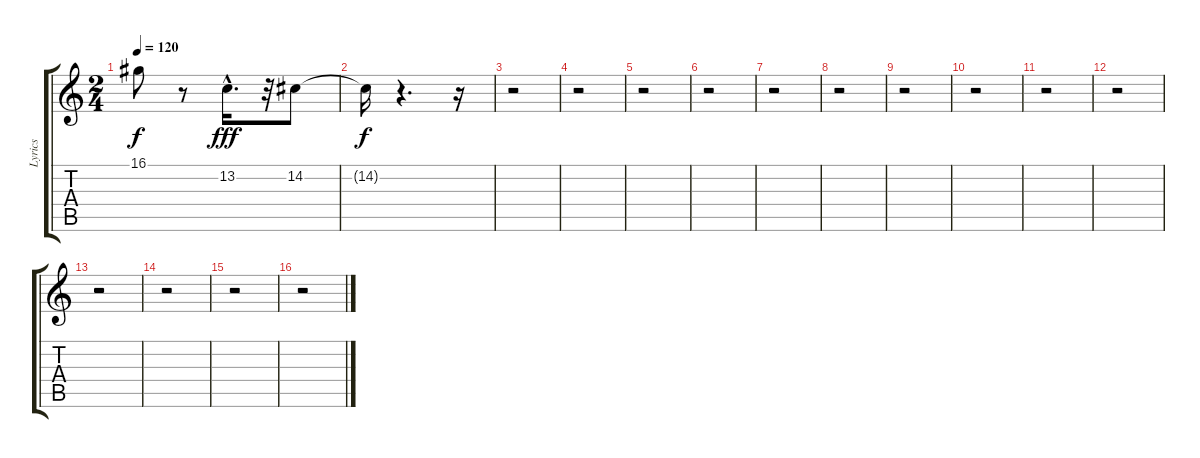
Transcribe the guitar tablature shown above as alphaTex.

\track ("Lyrics" "Lyrics") {instrument flute}
\staff {score tabs}
\tuning (E4 B3 G3 D3 A2 E2) {hide}
\ts (2 4)
\tempo 120
\clef g2
\ks c
16.1{t}.8{dy f} r.8 13.2{hac}.16{d dy fff} r.32 14.2.8 |
14.2{t}.16{dy f} r.4{d} r.16 |
r.2 |
r.2 |
r.2 |
r.2 |
r.2 |
r.2 |
r.2 |
r.2 |
r.2 |
r.2 |
r.2 |
r.2 |
r.2 |
r.2
